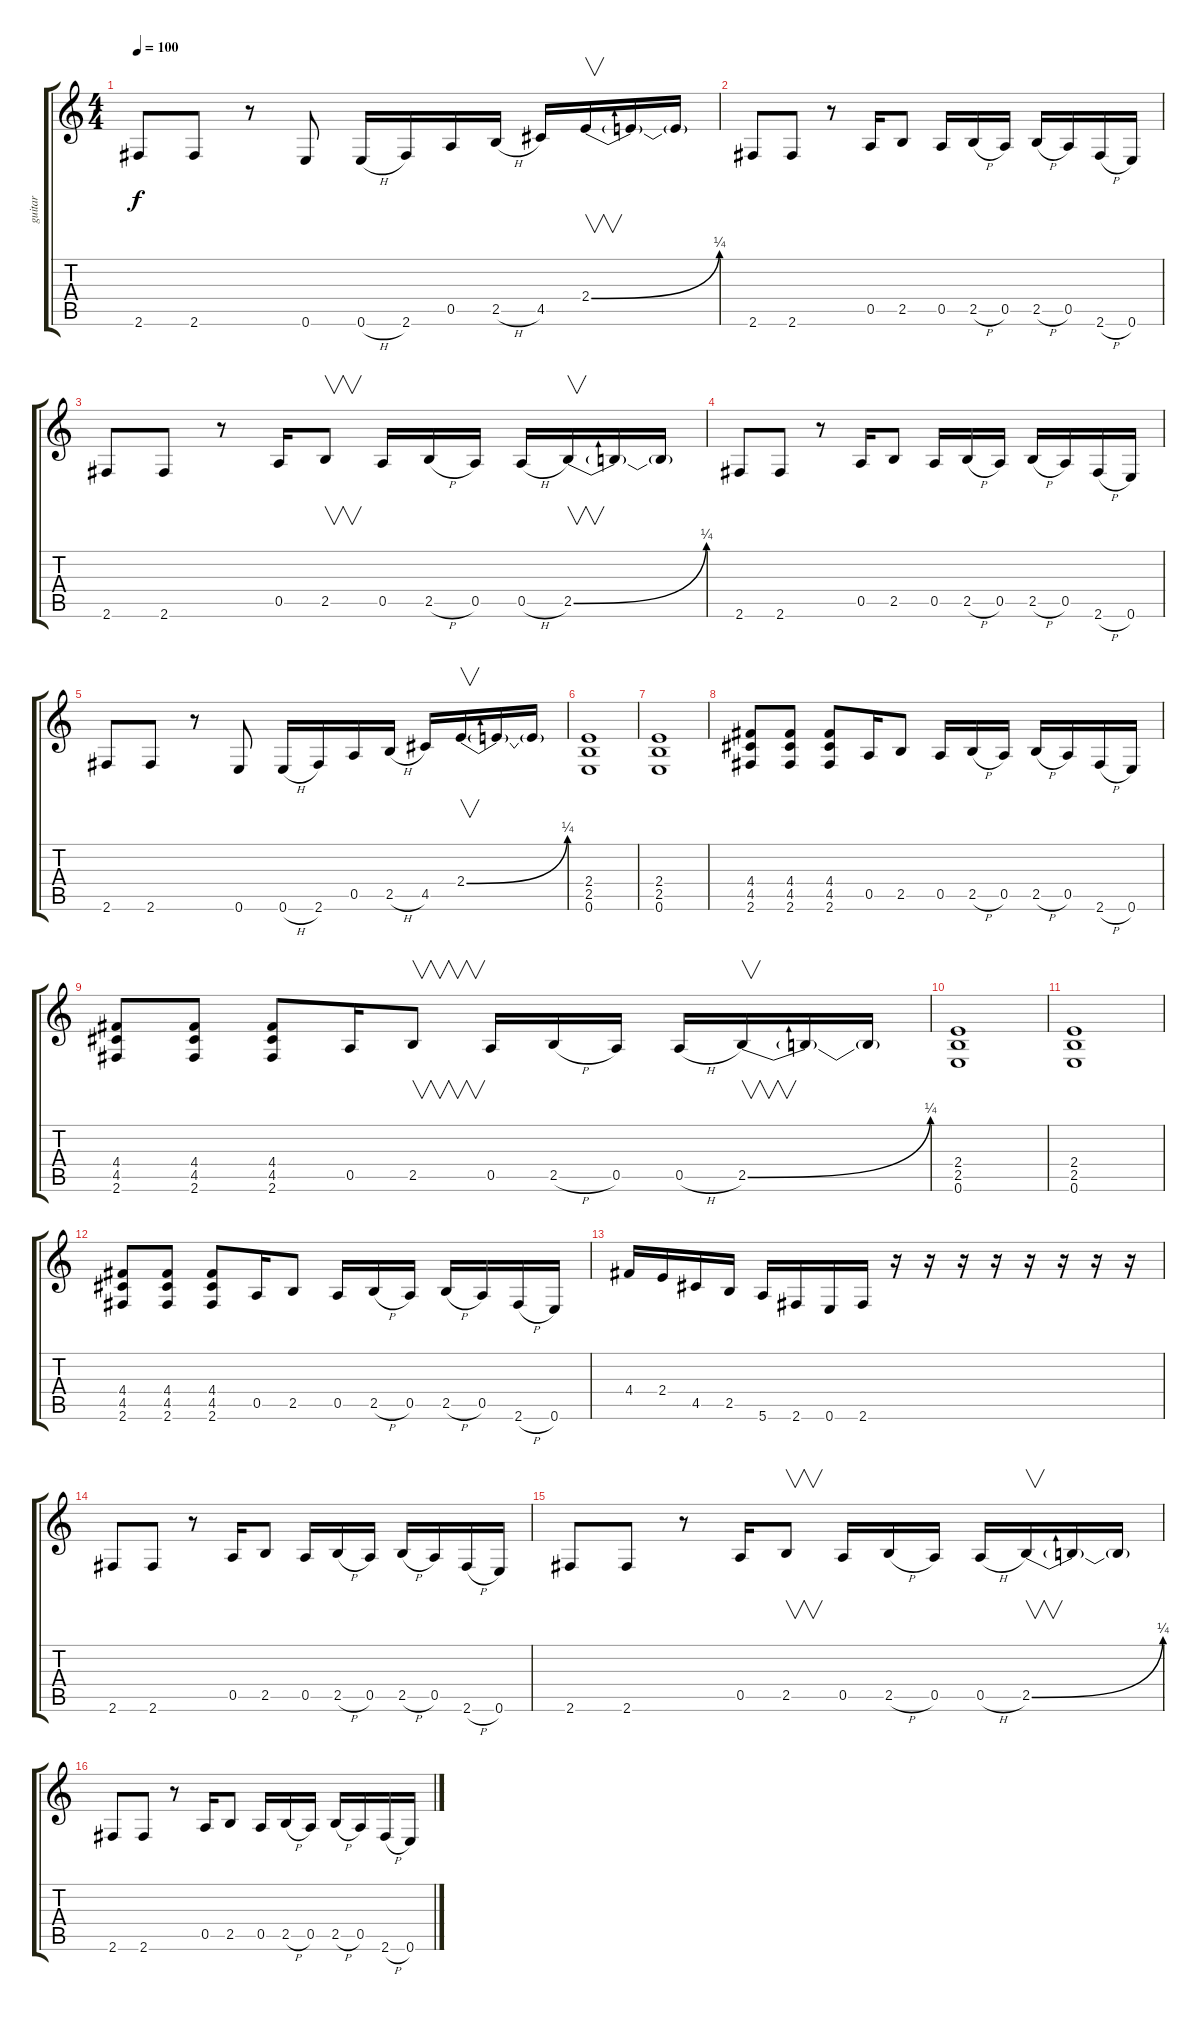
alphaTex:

\track ("guitar" "guitar") {instrument overdrivenguitar}
\staff {score tabs}
\tuning (E4 B3 G3 D3 A2 E2) {hide}
\ts (4 4)
\tempo 100
\clef g2
\ks c
2.6.8{dy f} 2.6.8 r.8 0.6.8 0.6{h}.16 2.6.16 0.5.16 2.5{h}.16 4.5.16 2.4{be (bend 0 0 60 1)}.16{v} 2.4{t}.16 2.4{t}.16 |
2.6.8{instrument electricguitarclean} 2.6.8 r.8 0.5.16 2.5.8 0.5.16 2.5{h}.16 0.5.16 2.5{h}.16 0.5.16 2.6{h}.16 0.6.16 |
2.6.8 2.6.8 r.8 0.5.16 2.5.8{v} 0.5.16 2.5{h}.16 0.5.16 0.5{h}.16 2.5{be (bend 0 0 60 1)}.16{v} 2.5{t}.16 2.5{t}.16 |
2.6.8 2.6.8 r.8 0.5.16 2.5.8 0.5.16 2.5{h}.16 0.5.16 2.5{h}.16 0.5.16 2.6{h}.16 0.6.16 |
2.6.8 2.6.8 r.8 0.6.8 0.6{h}.16 2.6.16 0.5.16 2.5{h}.16 4.5.16 2.4{be (bend 0 0 60 1)}.16{v} 2.4{t}.16 2.4{t}.16 |
(2.4 2.5 0.6).1{instrument overdrivenguitar} |
(2.4 2.5 0.6).1 |
(4.4 4.5 2.6).8 (4.4 4.5 2.6).8 (4.4 4.5 2.6).8 0.5.16 2.5.8 0.5.16 2.5{h}.16 0.5.16 2.5{h}.16 0.5.16 2.6{h}.16 0.6.16 |
(4.4 4.5 2.6).8 (4.4 4.5 2.6).8 (4.4 4.5 2.6).8 0.5.16 2.5.8{v} 0.5.16 2.5{h}.16 0.5.16 0.5{h}.16 2.5{be (bend 0 0 60 1)}.16{v} 2.5{t}.16 2.5{t}.16 |
(2.4 2.5 0.6).1 |
(2.4 2.5 0.6).1 |
(4.4 4.5 2.6).8 (4.4 4.5 2.6).8 (4.4 4.5 2.6).8 0.5.16 2.5.8 0.5.16 2.5{h}.16 0.5.16 2.5{h}.16 0.5.16 2.6{h}.16 0.6.16 |
4.4.16 2.4.16 4.5.16 2.5.16 5.6.16 2.6.16 0.6.16 2.6.16 r.16 r.16 r.16 r.16 r.16 r.16 r.16 r.16 |
2.6.8{instrument electricguitarclean} 2.6.8 r.8 0.5.16 2.5.8 0.5.16 2.5{h}.16 0.5.16 2.5{h}.16 0.5.16 2.6{h}.16 0.6.16 |
2.6.8 2.6.8 r.8 0.5.16 2.5.8{v} 0.5.16 2.5{h}.16 0.5.16 0.5{h}.16 2.5{be (bend 0 0 60 1)}.16{v} 2.5{t}.16 2.5{t}.16 |
2.6.8 2.6.8 r.8 0.5.16 2.5.8 0.5.16 2.5{h}.16 0.5.16 2.5{h}.16 0.5.16 2.6{h}.16 0.6.16
